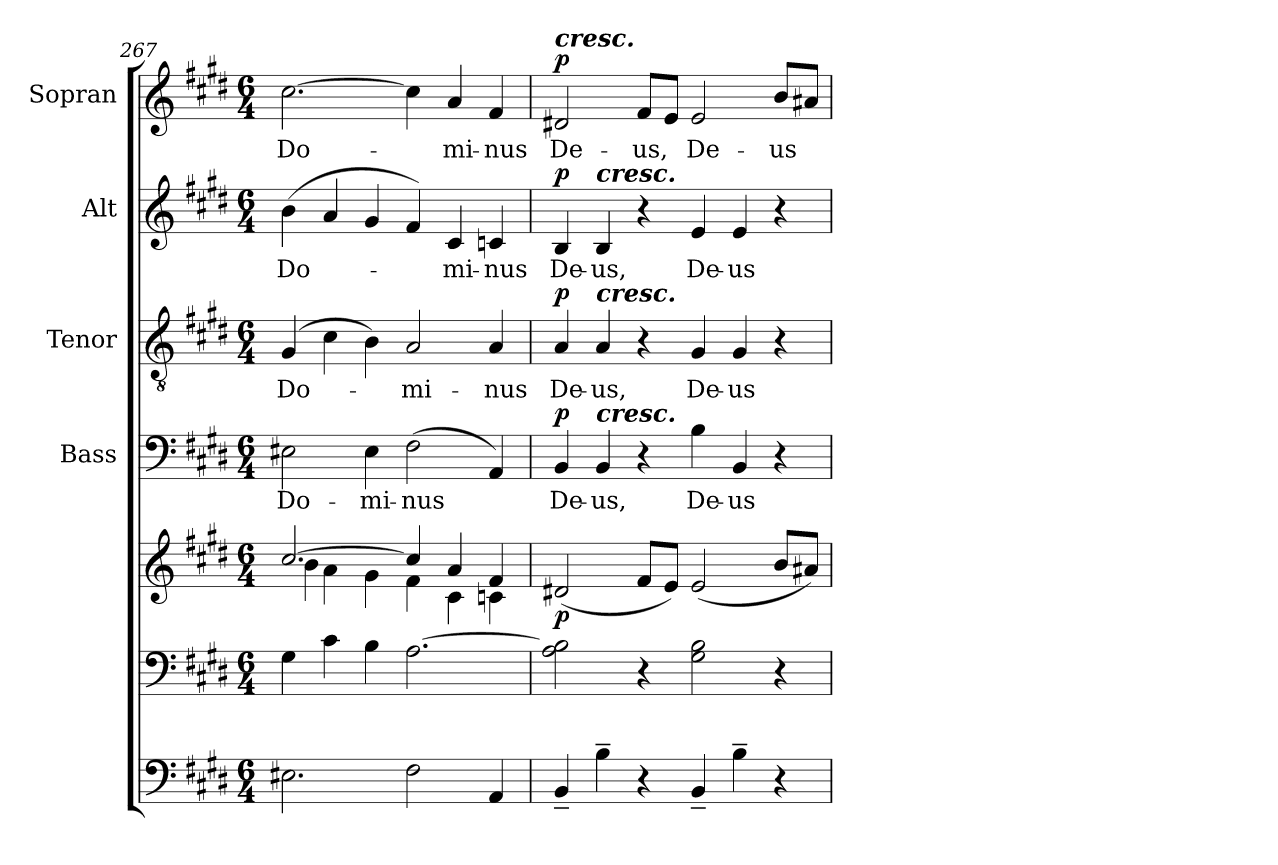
**kern	**kern	**kern	**dynam	**kern	**text	**dynam	**kern	**text	**dynam	**kern	**text	**dynam	**kern	**text	**dynam
*part6	*part5	*part5	*part5	*part4	*part4	*part4	*part3	*part3	*part3	*part2	*part2	*part2	*part1	*part1	*part1
*staff7	*staff6	*staff5	*staff5/6	*staff4	*staff4	*staff4	*staff3	*staff3	*staff3	*staff2	*staff2	*staff2	*staff1	*staff1	*staff1
*	*	*	*	*I"Bass	*	*	*I"Tenor	*	*	*I"Alt	*	*	*I"Sopran	*	*
*	*	*	*	*I'B.	*	*	*I'T.	*	*	*I'A.	*	*	*I'S.	*	*
!!LO:PB:g=z
*clefF4	*clefF4	*clefG2	*	*clefF4	*	*	*clefGv2	*	*	*clefG2	*	*	*clefG2	*	*
*ITrd7c12	*	*	*	*	*	*	*	*	*	*	*	*	*	*	*
*k[f#c#g#d#]	*k[f#c#g#d#]	*k[f#c#g#d#]	*	*k[f#c#g#d#]	*	*	*k[f#c#g#d#]	*	*	*k[f#c#g#d#]	*	*	*k[f#c#g#d#]	*	*
*E:	*E:	*E:	*	*E:	*	*	*E:	*	*	*E:	*	*	*E:	*	*
*M6/4	*M6/4	*M6/4	*	*M6/4	*	*	*M6/4	*	*	*M6/4	*	*	*M6/4	*	*
=267	=267	=267	=267	=267	=267	=267	=267	=267	=267	=267	=267	=267	=267	=267	=267
*	*	*^	*	*	*	*	*	*	*	*	*	*	*	*	*
!	!	!	!	!	!	!LO:LY:b	!	!	!LO:LY:b	!	!	!LO:LY:b	!	!	!LO:LY:b	!
2.EE#X\	4G#\	[>2.cc#/	4b\	.	2E#X\	Do-	.	(4G#/	Do-	.	(>4b\	Do-	.	[2.cc#\	Do-	.
.	4c#\	.	4a\	.	.	.	.	4c#\	.	.	4a/	.	.	.	.	.
!	!	!	!	!	!	!LO:LY:b	!	!	!	!	!	!	!	!	!	!
.	4B\	.	4g#\	.	4E#\	-mi-	.	4B\)	.	.	4g#/	.	.	.	.	.
!	!	!	!	!	!	!LO:LY:b	!	!	!LO:LY:b	!	!	!	!	!	!	!
2FF#\	[<2.A\	4cc#/]	4f#\	.	(>2F#\	-nus	.	2A/	-mi-	.	4f#/)	.	.	4cc#\]	.	.
!	!	!	!	!	!	!	!	!	!	!	!	!LO:LY:b	!	!	!LO:LY:b	!
.	.	4a/	4c#\	.	.	.	.	.	.	.	4c#/	-mi-	.	4a/	-mi-	.
!	!	!	!	!	!	!	!	!	!LO:LY:b	!	!	!LO:LY:b	!	!	!LO:LY:b	!
4AAA/	.	4f#/	4cn\	.	4AA/)	.	.	4A/	-nus	.	4cn/	-nus	.	4f#/	-nus	.
=268	=268	=268	=268	=268	=268	=268	=268	=268	=268	=268	=268	=268	=268	=268	=268	=268
!	!	!	!	!	!	!	!	!	!	!	!	!	!	!LO:TX:a:Bi:t=cresc.	!	!
!	!	!	!	!LO:DY:b	!	!LO:LY:b	!LO:DY:a	!	!LO:LY:b	!LO:DY:a	!	!LO:LY:b	!LO:DY:a	!	!LO:LY:b	!LO:DY:a
*	*	*v	*v	*	*	*	*	*	*	*	*	*	*	*	*	*
4BBB~</	2A\] 2B\	(2d#X/	p	4BB/	De-	p	4A/	De-	p	4B/	De-	p	2d#X/	De-	p
!	!	!	!	!	!	!	!	!	!	!LO:TX:a:Bi:t=cresc.	!	!	!	!	!
!	!	!	!	!	!	!	!LO:TX:a:Bi:t=cresc.	!	!	!	!	!	!	!	!
!	!	!	!	!LO:TX:a:Bi:t=cresc.	!	!	!	!	!	!	!	!	!	!	!
!	!	!	!	!	!LO:LY:b	!	!	!LO:LY:b	!	!	!LO:LY:b	!	!	!	!
4BB~>\	.	.	.	4BB/	-us,	.	4A/	-us,	.	4B/	-us,	.	.	.	.
!	!	!	!	!	!	!	!	!	!	!	!	!	!	!LO:LY:b	!
4r	4r	8f#/L	.	4r	.	.	4r	.	.	4r	.	.	8f#/L	-us,	.
.	.	8e/J)	.	.	.	.	.	.	.	.	.	.	8e/J	.	.
!	!	!	!	!	!LO:LY:b	!	!	!LO:LY:b	!	!	!LO:LY:b	!	!	!LO:LY:b	!
4BBB~</	2G#\ 2B\	(2e/	.	4B\	De-	.	4G#/	De-	.	4e/	De-	.	2e/	De-	.
!	!	!	!	!	!LO:LY:b	!	!	!LO:LY:b	!	!	!LO:LY:b	!	!	!	!
4BB~>\	.	.	.	4BB/	-us	.	4G#/	-us	.	4e/	-us	.	.	.	.
!	!	!	!	!	!	!	!	!	!	!	!	!	!	!LO:LY:b	!
4r	4r	8b/L	.	4r	.	.	4r	.	.	4r	.	.	8b/L	-us	.
.	.	8a#X/J)	.	.	.	.	.	.	.	.	.	.	8a#X/J	.	.
=	=	=	=	=	=	=	=	=	=	=	=	=	=	=	=
*-	*-	*-	*-	*-	*-	*-	*-	*-	*-	*-	*-	*-	*-	*-	*-
